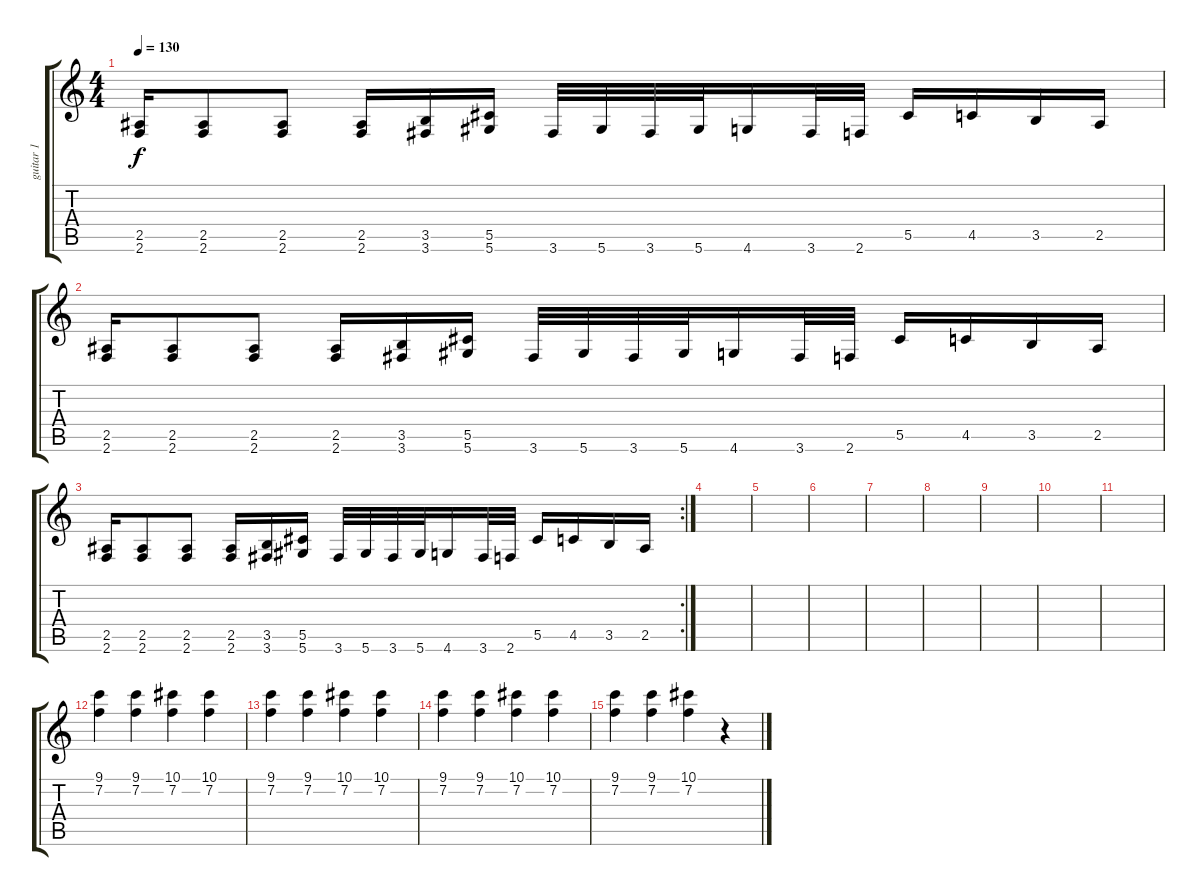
\track ("guitar 1" "guitar 1") {instrument electricguitarjazz}
\staff {score tabs}
\tuning (Eb4 Bb3 Gb3 Db3 Ab2 Eb2) {hide}
\ts (4 4)
\tempo 130
\clef g2
\ks c
(2.5 2.6).16{dy f volume 14 instrument overdrivenguitar} (2.5 2.6).8 (2.5 2.6).8 (2.5 2.6).16 (3.5 3.6).16 (5.5 5.6).16 3.6.32 5.6.32 3.6.32 5.6.32 4.6.16 3.6.32 2.6.32 5.5.16 4.5.16 3.5.16 2.5.16 |
(2.5 2.6).16{volume 14 instrument overdrivenguitar} (2.5 2.6).8 (2.5 2.6).8 (2.5 2.6).16 (3.5 3.6).16 (5.5 5.6).16 3.6.32 5.6.32 3.6.32 5.6.32 4.6.16 3.6.32 2.6.32 5.5.16 4.5.16 3.5.16 2.5.16 |
\rc 2
(2.5 2.6).16{volume 14 instrument overdrivenguitar} (2.5 2.6).8 (2.5 2.6).8 (2.5 2.6).16 (3.5 3.6).16 (5.5 5.6).16 3.6.32 5.6.32 3.6.32 5.6.32 4.6.16 3.6.32 2.6.32 5.5.16 4.5.16 3.5.16 2.5.16 |
|
|
|
|
|
|
|
|
(9.1 7.2).4{volume 8 instrument distortionguitar} (9.1 7.2).4 (10.1 7.2).4 (10.1 7.2).4 |
(9.1 7.2).4 (9.1 7.2).4 (10.1 7.2).4 (10.1 7.2).4 |
(9.1 7.2).4 (9.1 7.2).4 (10.1 7.2).4 (10.1 7.2).4 |
(9.1 7.2).4 (9.1 7.2).4 (10.1 7.2).4 r.4
